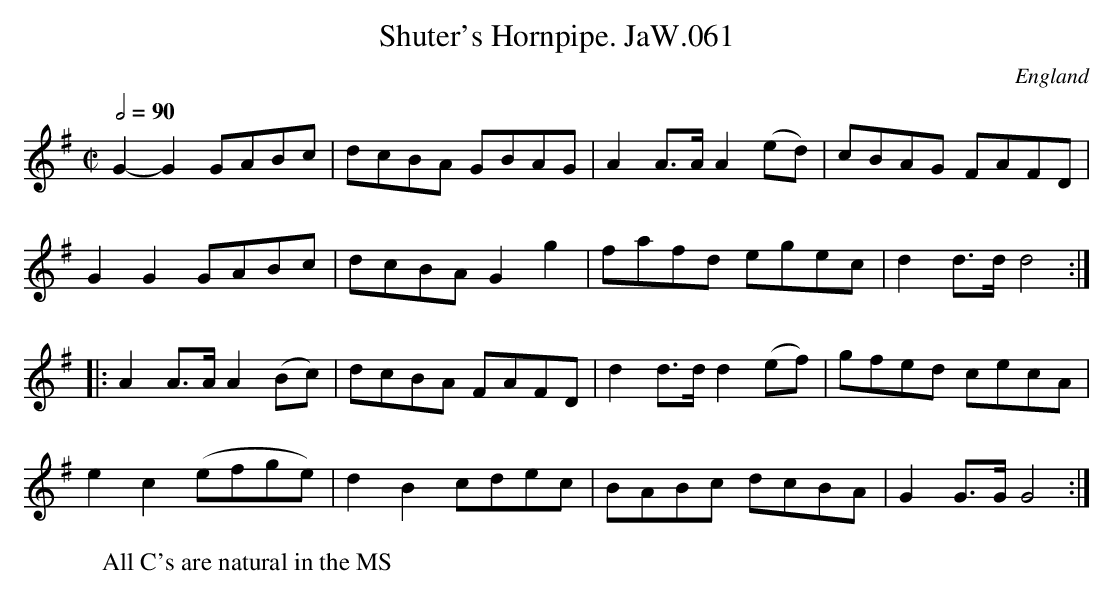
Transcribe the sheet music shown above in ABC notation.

X:1
T:Shuter's Hornpipe. JaW.061
L:1/8
M:C|
O:England
Q:1/2=90
K:G
G2-G2 GABc|dcBA GBAG|A2A>A A2(ed)|cBAG FAFD|!
G2G2 GABc|dcBA G2g2|fafd egec|d2d>d d4:|!
|:A2A>A A2(Bc)|dcBA FAFD|d2d>d d2(ef)|gfed cecA|!
e2c2 (efge)|d2B2 cdec|BABc dcBA|G2G>G G4:|
W:All C's are natural in the MS
